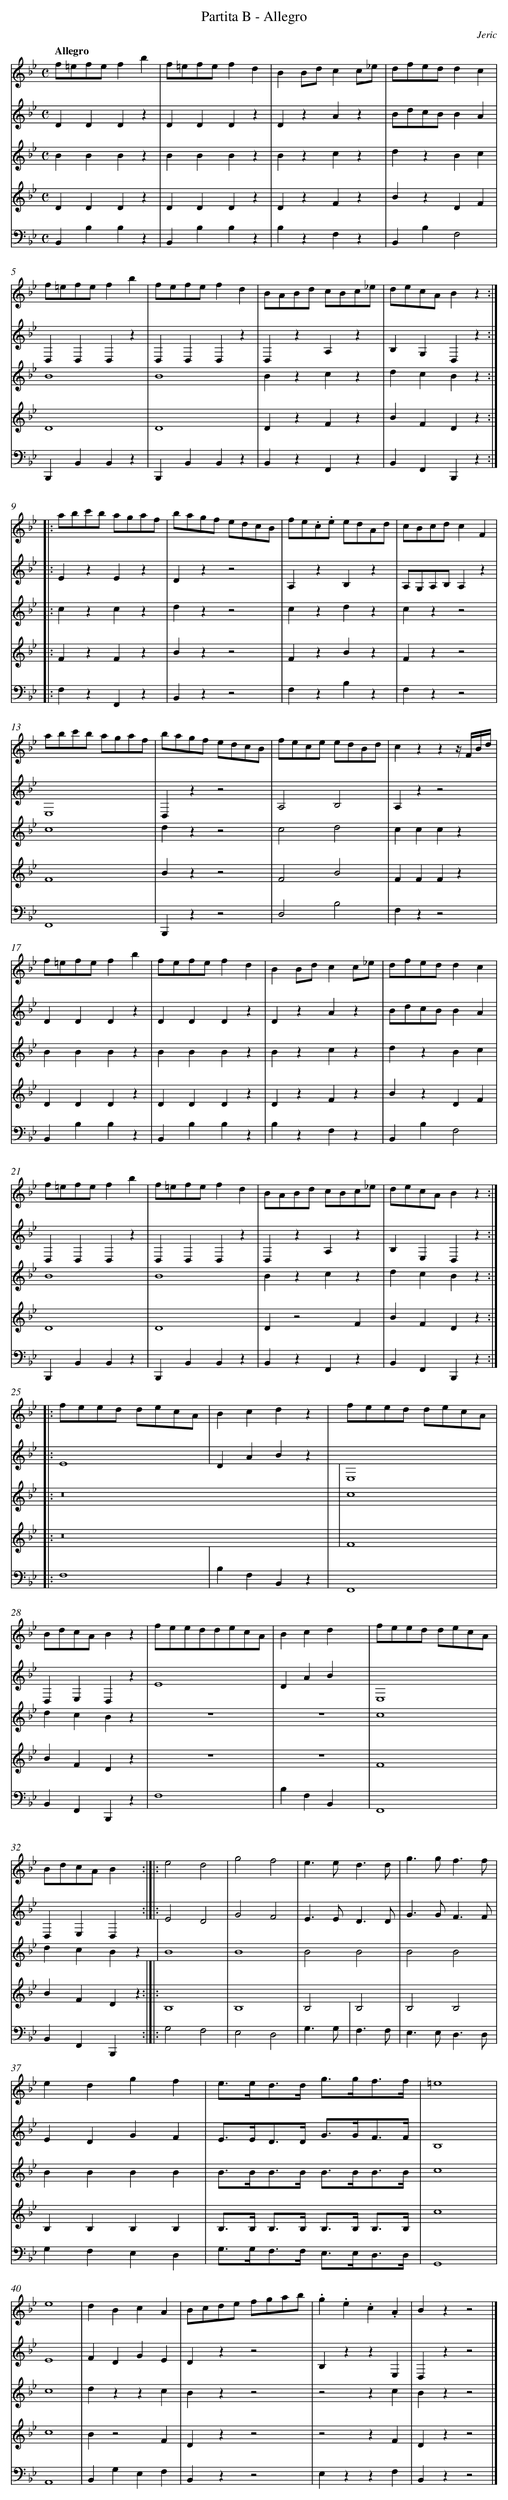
X:1
T: Partita B - Allegro
C: Jeric
L: 1/4
M: C
Q: "Allegro"
V: 1 clef=treble
V: 2 clef=treble
V: 3 clef=treble
V: 4 clef=treble
V: 5 clef=bass
K: Bb
[V:1] f/=e/f/e/fb |
[V:2] DDDz |
[V:3] BBBz |
[V:4] DDDz |
[V:5] B,,B,B,z |
[V:1] f/=e/f/e/fd |
[V:2] DDDz |
[V:3] BBBz |
[V:4] DDDz |
[V:5] B,,B,B,z |
[V:1] BB/d/cc/_e/ |
[V:2] DzAz |
[V:3] Bzcz |
[V:4] DzFz |
[V:5] B,zF,z |
[V:1] d/f/e/d/dc |
[V:2] B/d/c/B/BA |
[V:3] dzBc |
[V:4] BzDF |
[V:5] B,,B,F,2 |
[V:1] f/=e/f/e/fb |
[V:2] D,D,D,z |
[V:3] B4 |
[V:4] D4 |
[V:5] B,,,B,,B,,z |
[V:1] f/e/f/e/fd |
[V:2] D,D,D,z |
[V:3] B4 |
[V:4] D4 |
[V:5] B,,,B,,B,,z |
[V:1] B/A/B/d/ c/B/c/_e/ |
[V:2] D,zA,z |
[V:3] Bzcz |
[V:4] DzFz |
[V:5] B,,zF,,z |
[V:1] d/e/c/A/Bz :|]|:
[V:2] B,G,D,z :|]|:
[V:3] dcBz :|]|:
[V:4] BFDz :|]|:
[V:5] B,,F,,B,,,z :|]|:
[V:1] a/b/c'/b/ a/g/a/f/ |
[V:2] EzEz |
[V:3] czcz |
[V:4] FzFz |
[V:5] F,zF,,z |
[V:1] b/a/g/f/ e/d/c/B/ |
[V:2] Dzz2 |
[V:3] dzz2 |
[V:4] Bzz2 |
[V:5] B,,zz2 |
[V:1] f/e/.c/.e/ e/d/A/d/ |
[V:2] A,zB,z |
[V:3] czdz |
[V:4] FzBz |
[V:5] F,zB,z |
[V:1] c/B/c/d/cF |
[V:2] A,/G,/A,/B,/A,z |
[V:3] czz2 |
[V:4] Fzz2 |
[V:5] F,zz2 |
[V:1] a/b/c'/b/ a/g/a/f/ |
[V:2] E,4 |
[V:3] c4 |
[V:4] F4 |
[V:5] F,,4 |
[V:1] b/a/g/f/ e/d/c/B/ |
[V:2] D,zz2 |
[V:3] dzz2 |
[V:4] Bzz2 |
[V:5] B,,,zz2 |
[V:1] f/e/c/e/ e/d/B/d/ |
[V:2] A,2B,2 |
[V:3] c2d2 |
[V:4] F2B2 |
[V:5] D,2B,2 |
[V:1] czzz// F//B//d// |
[V:2] A,zz2 |
[V:3] cccz |
[V:4] FFFz |
[V:5] F,zz2 |
[V:1] f/=e/f/e/fb |
[V:2] DDDz |
[V:3] BBBz |
[V:4] DDDz |
[V:5] B,,B,B,z |
[V:1] f/e/f/e/fd |
[V:2] DDDz |
[V:3] BBBz |
[V:4] DDDz |
[V:5] B,,B,B,z |
[V:1] BB/d/cc/_e/ |
[V:2] DzAz |
[V:3] Bzcz |
[V:4] DzFz |
[V:5] B,zF,z |
[V:1] d/f/e/d/dc |
[V:2] B/d/c/B/BA |
[V:3] dzBc |
[V:4] BzDF |
[V:5] B,,B,F,2 |
[V:1] f/=e/f/e/fb |
[V:2] D,D,D,z |
[V:3] B4 |
[V:4] D4 |
[V:5] B,,,B,,B,,z |
[V:1] f/=e/f/e/fd |
[V:2] D,D,D,z |
[V:3] B4 |
[V:4] D4 |
[V:5] B,,,B,,B,,z |
[V:1] B/A/B/d/ c/B/c/_e/ |
[V:2] D,zA,z |
[V:3] Bzcz |
[V:4] Dz2F |
[V:5] B,,zF,,z |
[V:1] d/e/c/A/Bz :|]|:
[V:2] B,E,D,z :|]|:
[V:3] dcBz :|]|:
[V:4] BFDz :|]|:
[V:5] B,,F,,B,,,z :|]|:
[V:1] f/e/e/d/ d/e/c/A/ |
[V:2] E4 |
[V:3] z8 |
[V:4] z8 |
[V:5] F,4 |
[V:1] Bcdz |
[V:2] DABz |
[V:3]  |
[V:4]  |
[V:5] B,F,B,,z |
[V:1] f/e/e/d/ d/e/c/A/ |
[V:2] E,4 |
[V:3] c4 |
[V:4] F4 |
[V:5] F,,4 |
[V:1] B/d/c/A/Bz |
[V:2] D,E,D,z |
[V:3] dcBz |
[V:4] BFDz |
[V:5] B,,F,,B,,,z |
[V:1] f/e/e/d/d/e/c/A/ |
[V:2] E4 |
[V:3] z4 |
[V:4] z4 |
[V:5] F,4 |
[V:1] Bcdx |
[V:2] DABx |
[V:3] z4 |
[V:4] z4 |
[V:5] B,F,B,,x |
[V:1] f/e/e/d/ d/e/c/A/ |
[V:2] E,4 |
[V:3] c4 |
[V:4] F4 |
[V:5] F,,4 |
[V:1] B/d/c/A/Bx :|]|:
[V:2] D,E,D,x :|]|:
[V:3] dcBz |
[V:4] BFDz :|]|:
[V:5] B,,F,,B,,,x :|]|:
[V:1] e2d2 |
[V:2] E2D2 |
[V:3] B4 |
[V:4] B,4 |
[V:5] G,2F,2 |
[V:1] g2f2 |
[V:2] G2F2 |
[V:3] B4 |
[V:4] B,4 |
[V:5] E,2D,2 |
[V:1] e3/e/ [|]
[V:2] E3/E/ [|]
[V:3] B2 [|]
[V:4] B,2 [|]
[V:5] G,3/G,/ |
[V:1] d3/d/ [I:setbarnb 36]|
[V:2] D3/D/ |
[V:3] B2 |
[V:4] B,2 |
[V:5] F,3/F,/ |
[V:1] g>gf3/f/ |
[V:2] G>GF3/F/ |
[V:3] B2B2 |
[V:4] B,2B,2 |
[V:5] E,>E,D,3/D,/ |
[V:1] edgf |
[V:2] EDGF |
[V:3] BBBB |
[V:4] B,B,B,B, |
[V:5] G,F,E,D, |
[V:1] e/>e/d/>d/ g/>g/f3//f// |
[V:2] E/>E/D/>D/ G/>G/F3//F// |
[V:3] B/>B/B/>B/ B/>B/B3//B// |
[V:4] B,/>B,/ B,/>B,/ B,/>B,/ B,3//B,// |
[V:5] G,/>G,/F,/>F,/ E,/>E,/D,3//D,// |
[V:1] =e4 |
[V:2] B,4 |
[V:3] c4 |
[V:4] c4 |
[V:5] G,,4 |
[V:1] e4 |
[V:2] E4 |
[V:3] c4 |
[V:4] c4 |
[V:5] A,,4 |
[V:1] dBcA |
[V:2] FDGE |
[V:3] dzzc |
[V:4] Bz2F |
[V:5] B,,G,E,F, |
[V:1] B/c/d/e/ f/g/a/b/ |
[V:2] Dzz2 |
[V:3] Bzz2 |
[V:4] Dzz2 |
[V:5] B,,zz2 |
[V:1] .g.e.c.A |
[V:2] B,zzE, |
[V:3] z2zc |
[V:4] z2zF |
[V:5] E,zzF, |
[V:1] Bzz2 |]
[V:2] D,zz2 |]
[V:3] Bzz2 |]
[V:4] Dzz2 |]
[V:5] B,,zz2 |]
